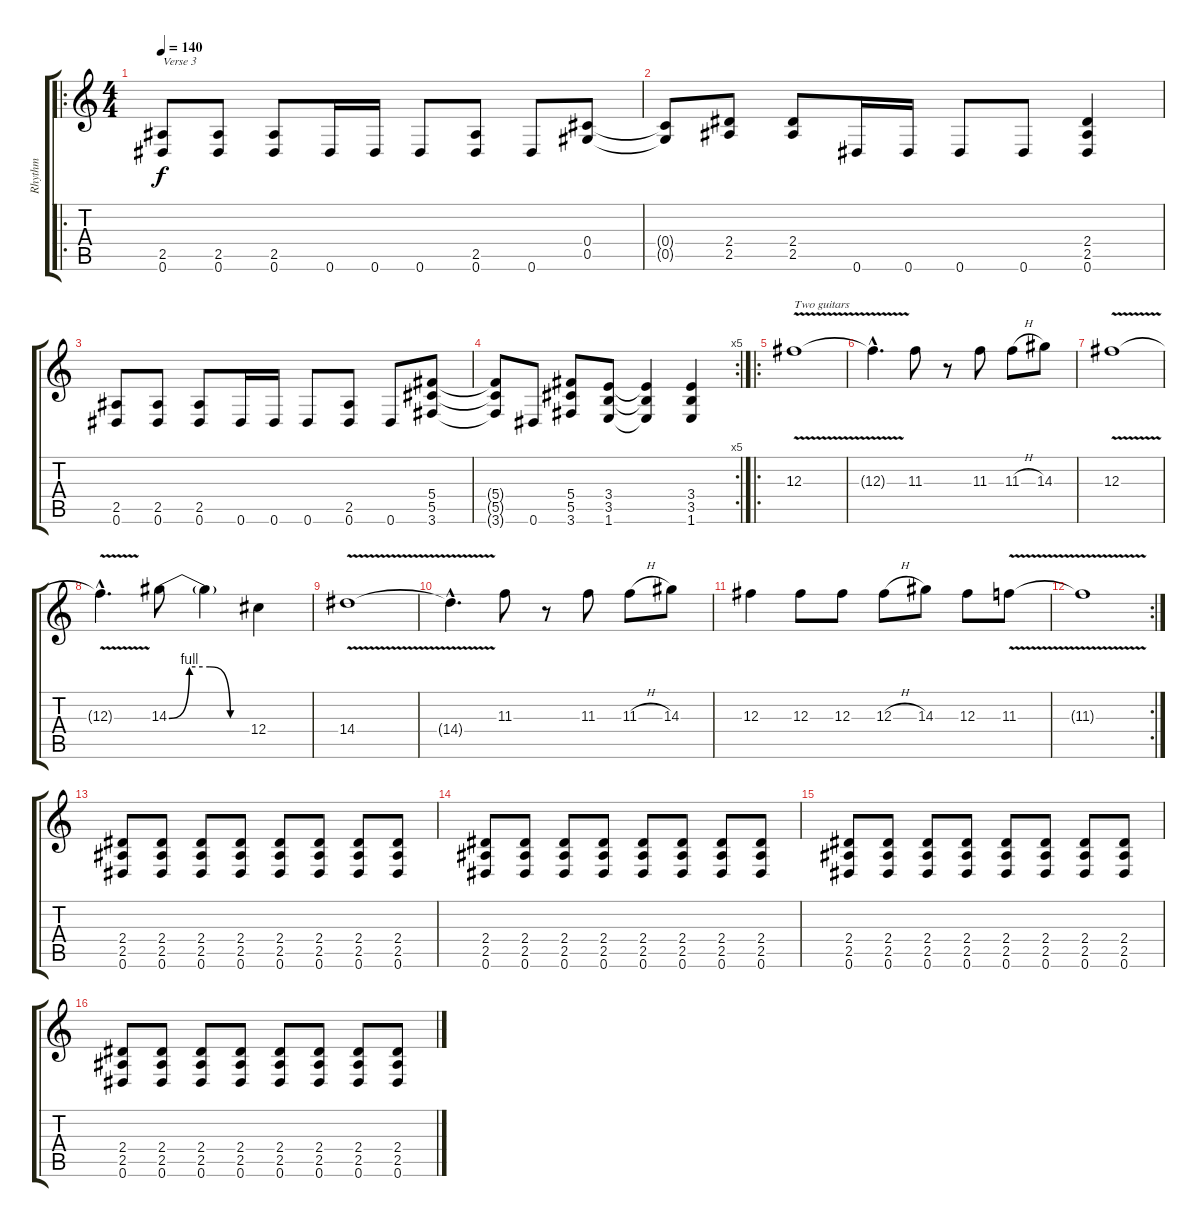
\track ("Rhythm" "Rhythm") {instrument distortionguitar}
\staff {score tabs}
\tuning (Eb4 Bb3 Gb3 Db3 Ab2 Eb2) {hide}
\ro
\ts (4 4)
\tempo 140
\clef g2
\ks c
(2.5 0.6).8{txt "Verse 3" dy f} (2.5 0.6).8 (2.5 0.6).8 0.6.16 0.6.16 0.6.8 (2.5 0.6).8 0.6.8 (0.4 0.5).8 |
(0.4{t} 0.5{t}).8 (2.4 2.5).8 (2.4 2.5).8 0.6.16 0.6.16 0.6.8 0.6.8 (2.4 2.5 0.6).4 |
(2.5 0.6).8 (2.5 0.6).8 (2.5 0.6).8 0.6.16 0.6.16 0.6.8 (2.5 0.6).8 0.6.8 (5.4 5.5 3.6).8 |
\rc 5
(5.4{t} 5.5{t} 3.6{t}).8 0.6.8 (5.4 5.5 3.6).8 (3.4 3.5 1.6).8 (3.4{t} 3.5{t} 1.6{t}).4 (3.4 3.5 1.6).4 |
\ro
12.3{v}.1{txt "Two guitars"} |
12.3{hac t}.4{d} 11.3.8 r.8 11.3.8 11.3{h}.8 14.3.8 |
12.3{v}.1 |
12.3{hac t}.4{d} 14.3{be (custom 0 0 15 4 30 4 45 0 60 0)}.8 14.3{t}.4 12.4.4 |
14.4{v}.1 |
14.4{hac t}.4{d} 11.3.8 r.8 11.3.8 11.3{h}.8 14.3.8 |
12.3.4 12.3.8 12.3.8 12.3{h}.8 14.3.8 12.3.8 11.3{v}.8 |
\rc 2
11.3{t}.1 |
(2.4 2.5 0.6).8 (2.4 2.5 0.6).8 (2.4 2.5 0.6).8 (2.4 2.5 0.6).8 (2.4 2.5 0.6).8 (2.4 2.5 0.6).8 (2.4 2.5 0.6).8 (2.4 2.5 0.6).8 |
(2.4 2.5 0.6).8 (2.4 2.5 0.6).8 (2.4 2.5 0.6).8 (2.4 2.5 0.6).8 (2.4 2.5 0.6).8 (2.4 2.5 0.6).8 (2.4 2.5 0.6).8 (2.4 2.5 0.6).8 |
(2.4 2.5 0.6).8 (2.4 2.5 0.6).8 (2.4 2.5 0.6).8 (2.4 2.5 0.6).8 (2.4 2.5 0.6).8 (2.4 2.5 0.6).8 (2.4 2.5 0.6).8 (2.4 2.5 0.6).8 |
(2.4 2.5 0.6).8 (2.4 2.5 0.6).8 (2.4 2.5 0.6).8 (2.4 2.5 0.6).8 (2.4 2.5 0.6).8 (2.4 2.5 0.6).8 (2.4 2.5 0.6).8 (2.4 2.5 0.6).8
